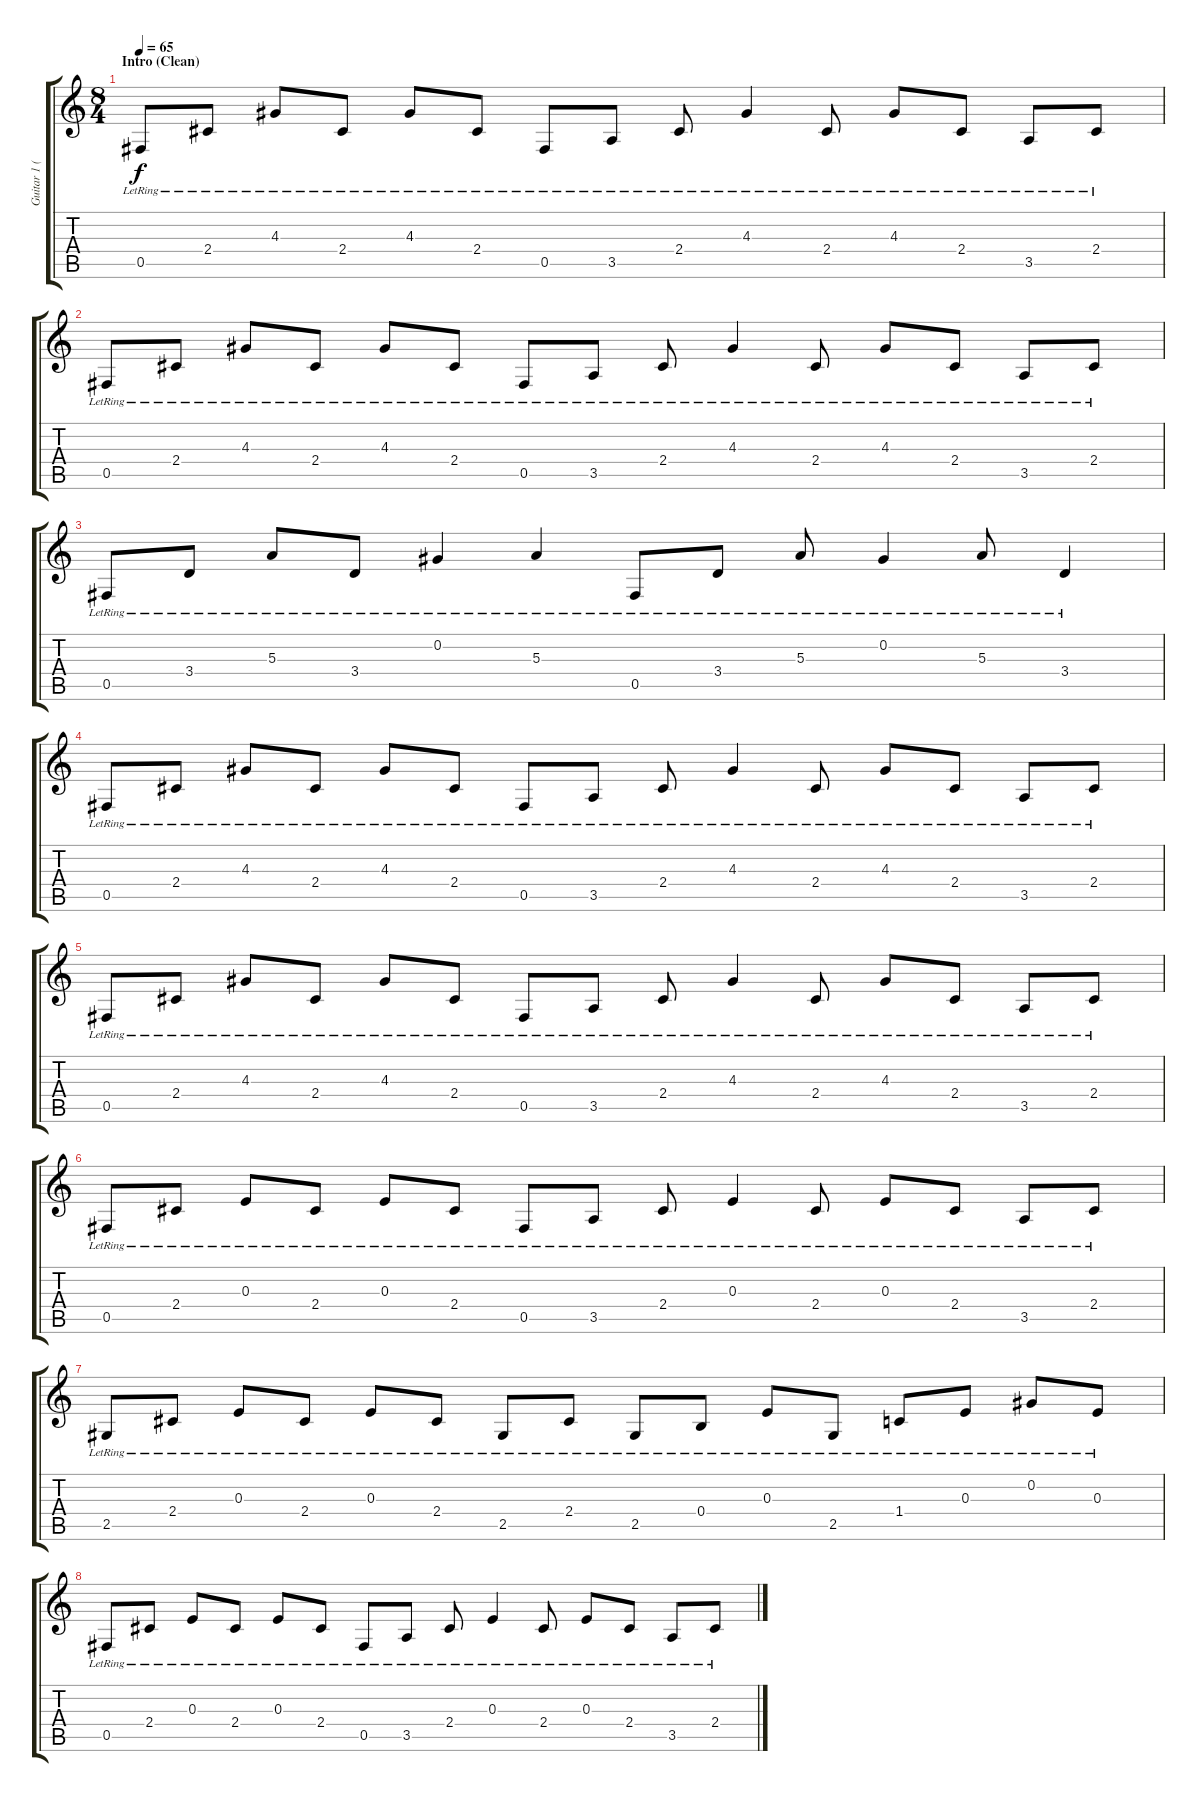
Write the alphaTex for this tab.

\track ("Guitar 1 (Clean)" "Guitar 1 (") {instrument electricguitarclean}
\staff {score tabs}
\tuning (Db4 Ab3 E3 B2 Gb2 Db2) {hide}
\ts (8 4)
\section ("" "Intro (Clean)")
\tempo 65
\tempo 80
\tempo 65
\clef g2
\ks c
0.5{lr}.8{dy f instrument electricguitarclean} 2.4{lr}.8 4.3{lr}.8 2.4{lr}.8 4.3{lr}.8 2.4{lr}.8 0.5{lr}.8 3.5{lr}.8 2.4{lr}.8 4.3{lr}.4 2.4{lr}.8 4.3{lr}.8 2.4{lr}.8 3.5{lr}.8 2.4{lr}.8 |
0.5{lr}.8 2.4{lr}.8 4.3{lr}.8 2.4{lr}.8 4.3{lr}.8 2.4{lr}.8 0.5{lr}.8 3.5{lr}.8 2.4{lr}.8 4.3{lr}.4 2.4{lr}.8 4.3{lr}.8 2.4{lr}.8 3.5{lr}.8 2.4{lr}.8 |
0.5{lr}.8 3.4{lr}.8 5.3{lr}.8 3.4{lr}.8 0.2{lr}.4 5.3{lr}.4 0.5{lr}.8 3.4{lr}.8 5.3{lr}.8 0.2{lr}.4 5.3{lr}.8 3.4{lr}.4 |
0.5{lr}.8 2.4{lr}.8 4.3{lr}.8 2.4{lr}.8 4.3{lr}.8 2.4{lr}.8 0.5{lr}.8 3.5{lr}.8 2.4{lr}.8 4.3{lr}.4 2.4{lr}.8 4.3{lr}.8 2.4{lr}.8 3.5{lr}.8 2.4{lr}.8 |
0.5{lr}.8 2.4{lr}.8 4.3{lr}.8 2.4{lr}.8 4.3{lr}.8 2.4{lr}.8 0.5{lr}.8 3.5{lr}.8 2.4{lr}.8 4.3{lr}.4 2.4{lr}.8 4.3{lr}.8 2.4{lr}.8 3.5{lr}.8 2.4{lr}.8 |
0.5{lr}.8 2.4{lr}.8 0.3{lr}.8 2.4{lr}.8 0.3{lr}.8 2.4{lr}.8 0.5{lr}.8 3.5{lr}.8 2.4{lr}.8 0.3{lr}.4 2.4{lr}.8 0.3{lr}.8 2.4{lr}.8 3.5{lr}.8 2.4{lr}.8 |
2.5{lr}.8 2.4{lr}.8 0.3{lr}.8 2.4{lr}.8 0.3{lr}.8 2.4{lr}.8 2.5{lr}.8 2.4{lr}.8 2.5{lr}.8 0.4{lr}.8 0.3{lr}.8 2.5{lr}.8 1.4{lr}.8 0.3{lr}.8 0.2{lr}.8 0.3{lr}.8 |
0.5{lr}.8 2.4{lr}.8 0.3{lr}.8 2.4{lr}.8 0.3{lr}.8 2.4{lr}.8 0.5{lr}.8 3.5{lr}.8 2.4{lr}.8 0.3{lr}.4 2.4{lr}.8 0.3{lr}.8 2.4{lr}.8 3.5{lr}.8 2.4{lr}.8
